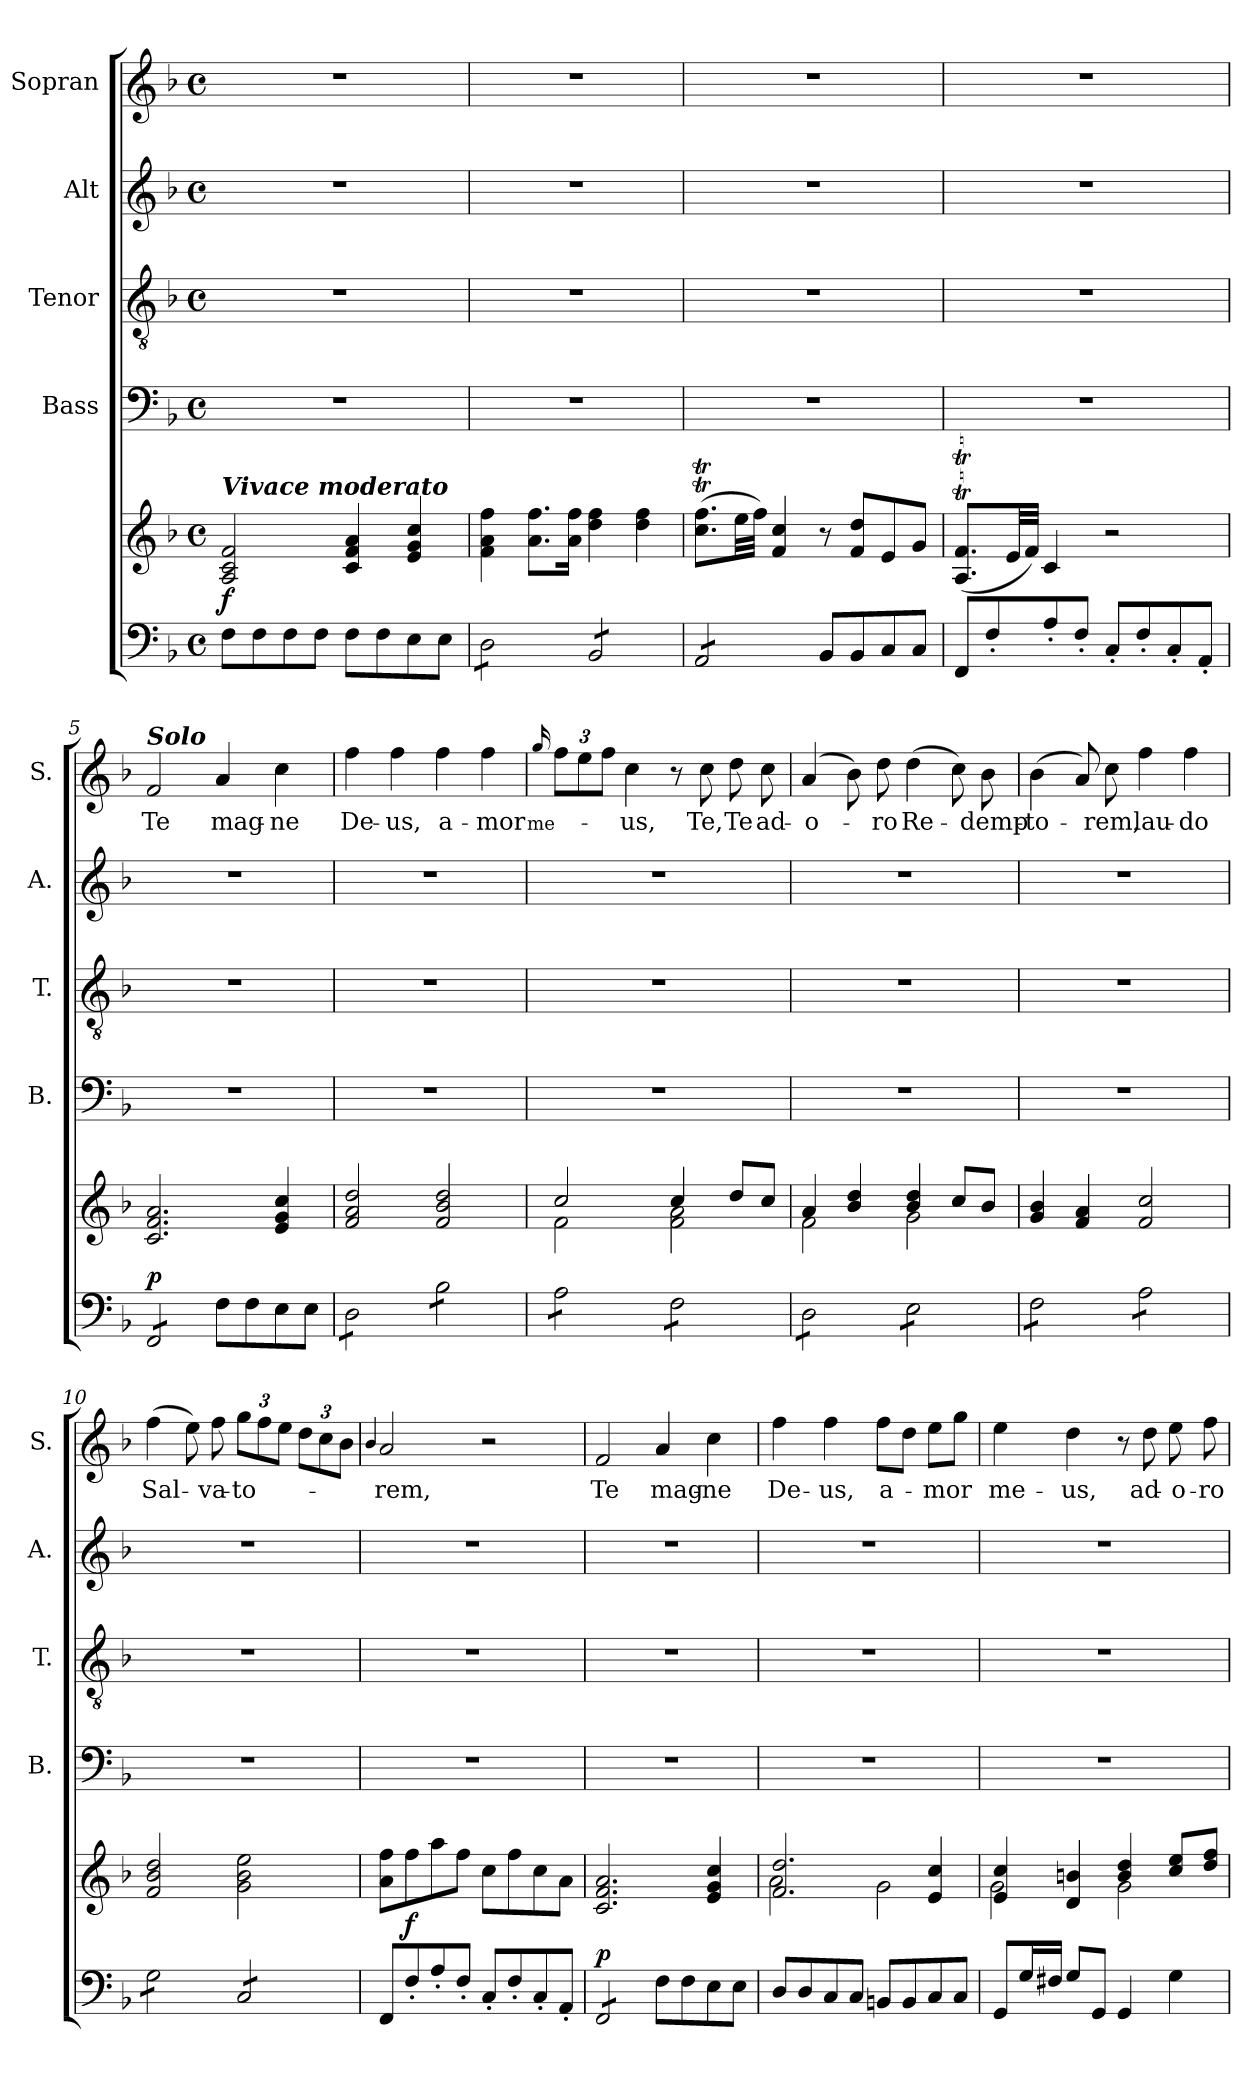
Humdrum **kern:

**kern	**kern	**dynam	**kern	**kern	**kern	**kern	**text
*part5	*part5	*part5	*part4	*part3	*part2	*part1	*part1
*staff6	*staff5	*staff5/6	*staff4	*staff3	*staff2	*staff1	*staff1
*	*	*	*I"Bass	*I"Tenor	*I"Alt	*I"Sopran	*
*	*	*	*I'B.	*I'T.	*I'A.	*I'S.	*
*clefF4	*clefG2	*	*clefF4	*clefGv2	*clefG2	*clefG2	*
*k[b-]	*k[b-]	*	*k[b-]	*k[b-]	*k[b-]	*k[b-]	*
*F:	*F:	*	*F:	*F:	*F:	*F:	*
*M4/4	*M4/4	*	*M4/4	*M4/4	*M4/4	*M4/4	*
*met(c)	*met(c)	*	*met(c)	*met(c)	*met(c)	*met(c)	*
=1	=1	=1	=1	=1	=1	=1	=1
!	!LO:TX:a:Bi:t=Vivace moderato	!	!	!	!	!	!
!	!	!LO:DY:b	!	!	!	!	!
8F\L	2A/ 2c/ 2f/	f	1r	1r	1r	1r	.
8F\	.	.	.	.	.	.	.
8F\	.	.	.	.	.	.	.
8F\J	.	.	.	.	.	.	.
8F\L	4c/ 4f/ 4a/	.	.	.	.	.	.
8F\	.	.	.	.	.	.	.
8E\	4e/ 4g/ 4cc/	.	.	.	.	.	.
8E\J	.	.	.	.	.	.	.
=2	=2	=2	=2	=2	=2	=2	=2
*tremolo	*	*	*	*	*	*	*
8D\L	4f\ 4a\ 4ff\	.	1r	1r	1r	1r	.
8D\	.	.	.	.	.	.	.
8D\	8.a\ 8.ff\L	.	.	.	.	.	.
8D\J	.	.	.	.	.	.	.
.	16a\ 16ff\Jk	.	.	.	.	.	.
8BB-/L	4dd\ 4ff\	.	.	.	.	.	.
8BB-/	.	.	.	.	.	.	.
8BB-/	4dd\ 4ff\	.	.	.	.	.	.
8BB-/J	.	.	.	.	.	.	.
=3	=3	=3	=3	=3	=3	=3	=3
8AA/L	(>8.cc\T 8.ff\TL	.	1r	1r	1r	1r	.
8AA/	.	.	.	.	.	.	.
.	32ee\LL	.	.	.	.	.	.
.	32ff\JJJ)	.	.	.	.	.	.
8AA/	4f/ 4cc/	.	.	.	.	.	.
8AA/J	.	.	.	.	.	.	.
*Xtremolo	*	*	*	*	*	*	*
8BB-/L	8r	.	.	.	.	.	.
8BB-/	8f/ 8dd/L	.	.	.	.	.	.
8C/	8e/	.	.	.	.	.	.
8C/J	8g/J	.	.	.	.	.	.
=4	=4	=4	=4	=4	=4	=4	=4
8FF/L	(<8.A/T 8.f/TL	.	1r	1r	1r	1r	.
8F'</	.	.	.	.	.	.	.
.	32e/LL	.	.	.	.	.	.
.	32f/JJJ)	.	.	.	.	.	.
8A'</	4c/	.	.	.	.	.	.
8F'</J	.	.	.	.	.	.	.
8C'</L	2r	.	.	.	.	.	.
8F'</	.	.	.	.	.	.	.
8C'</	.	.	.	.	.	.	.
8AA'</J	.	.	.	.	.	.	.
!!LO:LB:g=z
=5	=5	=5	=5	=5	=5	=5	=5
!	!	!	!	!	!	!LO:TX:a:Bi:t=Solo	!
!	!	!LO:DY:a=2	!	!	!	!	!LO:LY:b
*tremolo	*	*	*	*	*	*	*
8FF/L	2.c/ 2.f/ 2.a/	p	1r	1r	1r	2f/	Te
8FF/	.	.	.	.	.	.	.
8FF/	.	.	.	.	.	.	.
8FF/J	.	.	.	.	.	.	.
*Xtremolo	*	*	*	*	*	*	*
!	!	!	!	!	!	!	!LO:LY:b
8F\L	.	.	.	.	.	4a/	mag-
8F\	.	.	.	.	.	.	.
!	!	!	!	!	!	!	!LO:LY:b
8E\	4e/ 4g/ 4cc/	.	.	.	.	4cc\	-ne
8E\J	.	.	.	.	.	.	.
=6	=6	=6	=6	=6	=6	=6	=6
!	!	!	!	!	!	!	!LO:LY:b
*tremolo	*	*	*	*	*	*	*
8D\L	2f/ 2a/ 2dd/	.	1r	1r	1r	4ff\	De-
8D\	.	.	.	.	.	.	.
!	!	!	!	!	!	!	!LO:LY:b
8D\	.	.	.	.	.	4ff\	-us,
8D\J	.	.	.	.	.	.	.
!	!	!	!	!	!	!	!LO:LY:b
8B-\L	2f/ 2b-/ 2dd/	.	.	.	.	4ff\	a-
8B-\	.	.	.	.	.	.	.
!	!	!	!	!	!	!	!LO:LY:b
8B-\	.	.	.	.	.	4ff\	-mor
8B-\J	.	.	.	.	.	.	.
=7	=7	=7	=7	=7	=7	=7	=7
!	!	!	!	!	!	!	!LO:LY:b
.	.	.	.	.	.	16qqgg/	me-
*	*^	*	*	*	*	*	*
*	*	*	*	*	*	*	*Xbrackettup	*
8A\L	2cc/	2f\	.	1r	1r	1r	12ff\L	.
.	.	.	.	.	.	.	12ee\	.
8A\	.	.	.	.	.	.	.	.
.	.	.	.	.	.	.	12ff\J	.
!	!	!	!	!	!	!	!	!LO:LY:b
8A\	.	.	.	.	.	.	4cc\	-us,
8A\J	.	.	.	.	.	.	.	.
8F\L	4cc/	2f\ 2a\	.	.	.	.	8r	.
!	!	!	!	!	!	!	!	!LO:LY:b
8F\	.	.	.	.	.	.	8cc\	Te,
!	!	!	!	!	!	!	!	!LO:LY:b
8F\	8dd/L	.	.	.	.	.	8dd\	Te
!	!	!	!	!	!	!	!	!LO:LY:b
8F\J	8cc/J	.	.	.	.	.	8cc\	ad-
=8	=8	=8	=8	=8	=8	=8	=8	=8
!	!	!	!	!	!	!	!	!LO:LY:b
8D\L	4a/	2f\	.	1r	1r	1r	(4a/	-o-
8D\	.	.	.	.	.	.	.	.
8D\	4b-/ 4dd/	.	.	.	.	.	8b-\)	.
!	!	!	!	!	!	!	!	!LO:LY:b
8D\J	.	.	.	.	.	.	8dd\	-ro
!	!	!	!	!	!	!	!	!LO:LY:b
8E\L	4b-/ 4dd/	2g\	.	.	.	.	(>4dd\	Re-
8E\	.	.	.	.	.	.	.	.
8E\	8cc/L	.	.	.	.	.	8cc\)	.
!	!	!	!	!	!	!	!	!LO:LY:b
8E\J	8b-/J	.	.	.	.	.	8b-\	-demp-
*	*v	*v	*	*	*	*	*	*
!!LO:LB:g=z
=9	=9	=9	=9	=9	=9	=9	=9
!	!	!	!	!	!	!	!LO:LY:b
8F\L	4g/ 4b-/	.	1r	1r	1r	(>4b-\	-to-
8F\	.	.	.	.	.	.	.
8F\	4f/ 4a/	.	.	.	.	8a/)	.
!	!	!	!	!	!	!	!LO:LY:b
8F\J	.	.	.	.	.	8cc\	-rem,
!	!	!	!	!	!	!	!LO:LY:b
8A\L	2f/ 2cc/	.	.	.	.	4ff\	lau-
8A\	.	.	.	.	.	.	.
!	!	!	!	!	!	!	!LO:LY:b
8A\	.	.	.	.	.	4ff\	-do
8A\J	.	.	.	.	.	.	.
=10	=10	=10	=10	=10	=10	=10	=10
!	!	!	!	!	!	!	!LO:LY:b
8G\L	2f/ 2b-/ 2dd/	.	1r	1r	1r	(>4ff\	Sal-
8G\	.	.	.	.	.	.	.
8G\	.	.	.	.	.	8ee\)	.
!	!	!	!	!	!	!	!LO:LY:b
8G\J	.	.	.	.	.	8ff\	-va-
!	!	!	!	!	!	!	!LO:LY:b
8C/L	2g\ 2b-\ 2ee\	.	.	.	.	12gg\L	-to-
.	.	.	.	.	.	12ff\	.
8C/	.	.	.	.	.	.	.
.	.	.	.	.	.	12ee\J	.
8C/	.	.	.	.	.	12dd\L	.
.	.	.	.	.	.	12cc\	.
8C/J	.	.	.	.	.	.	.
*Xtremolo	*	*	*	*	*	*	*
.	.	.	.	.	.	12b-\J	.
=11	=11	=11	=11	=11	=11	=11	=11
.	.	.	.	.	.	4qqb-/	.
!	!	!	!	!	!	!	!LO:LY:b
8FF/L	8a\ 8ff\L	.	1r	1r	1r	2a/	-rem,
!	!	!LO:DY:b	!	!	!	!	!
8F'</	8ff\	f	.	.	.	.	.
8A'</	8aa\	.	.	.	.	.	.
8F'</J	8ff\J	.	.	.	.	.	.
8C'</L	8cc\L	.	.	.	.	2r	.
8F'</	8ff\	.	.	.	.	.	.
8C'</	8cc\	.	.	.	.	.	.
8AA'</J	8a\J	.	.	.	.	.	.
=12	=12	=12	=12	=12	=12	=12	=12
!	!	!LO:DY:a=2	!	!	!	!	!LO:LY:b
*tremolo	*	*	*	*	*	*	*
8FF/L	2.c/ 2.f/ 2.a/	p	1r	1r	1r	2f/	Te
8FF/	.	.	.	.	.	.	.
8FF/	.	.	.	.	.	.	.
8FF/J	.	.	.	.	.	.	.
*Xtremolo	*	*	*	*	*	*	*
!	!	!	!	!	!	!	!LO:LY:b
8F\L	.	.	.	.	.	4a/	mag-
8F\	.	.	.	.	.	.	.
!	!	!	!	!	!	!	!LO:LY:b
8E\	4e/ 4g/ 4cc/	.	.	.	.	4cc\	-ne
8E\J	.	.	.	.	.	.	.
!!LO:LB:g=z
=13	=13	=13	=13	=13	=13	=13	=13
*	*^	*	*	*	*	*	*
!	!	!	!	!	!	!	!	!LO:LY:b
8D/L	2.f/ 2.dd/	2a\	.	1r	1r	1r	4ff\	De-
8D/	.	.	.	.	.	.	.	.
!	!	!	!	!	!	!	!	!LO:LY:b
8C/	.	.	.	.	.	.	4ff\	-us,
8C/J	.	.	.	.	.	.	.	.
!	!	!	!	!	!	!	!	!LO:LY:b
8BBn/L	.	2g\	.	.	.	.	8ff\L	a-
8BB/	.	.	.	.	.	.	8dd\J	.
!	!	!	!	!	!	!	!	!LO:LY:b
8C/	4e/ 4cc/	.	.	.	.	.	8ee\L	-mor
8C/J	.	.	.	.	.	.	8gg\J	.
=14	=14	=14	=14	=14	=14	=14	=14	=14
!	!	!	!	!	!	!	!	!LO:LY:b
8GG/L	4e/ 4cc/	2g\	.	1r	1r	1r	4ee\	me-
16G/L	.	.	.	.	.	.	.	.
16F#X/JJ	.	.	.	.	.	.	.	.
!	!	!	!	!	!	!	!	!LO:LY:b
8G/L	4d/ 4bn/	.	.	.	.	.	4dd\	-us,
8GG/J	.	.	.	.	.	.	.	.
4GG/	4b/ 4dd/	2g\	.	.	.	.	8r	.
!	!	!	!	!	!	!	!	!LO:LY:b
.	.	.	.	.	.	.	8dd\	ad-
!	!	!	!	!	!	!	!	!LO:LY:b
4G\	8cc/ 8ee/L	.	.	.	.	.	8ee\	-o-
!	!	!	!	!	!	!	!	!LO:LY:b
.	8dd/ 8ff/J	.	.	.	.	.	8ff\	-ro
*	*v	*v	*	*	*	*	*	*
=	=	=	=	=	=	=	=
*-	*-	*-	*-	*-	*-	*-	*-
